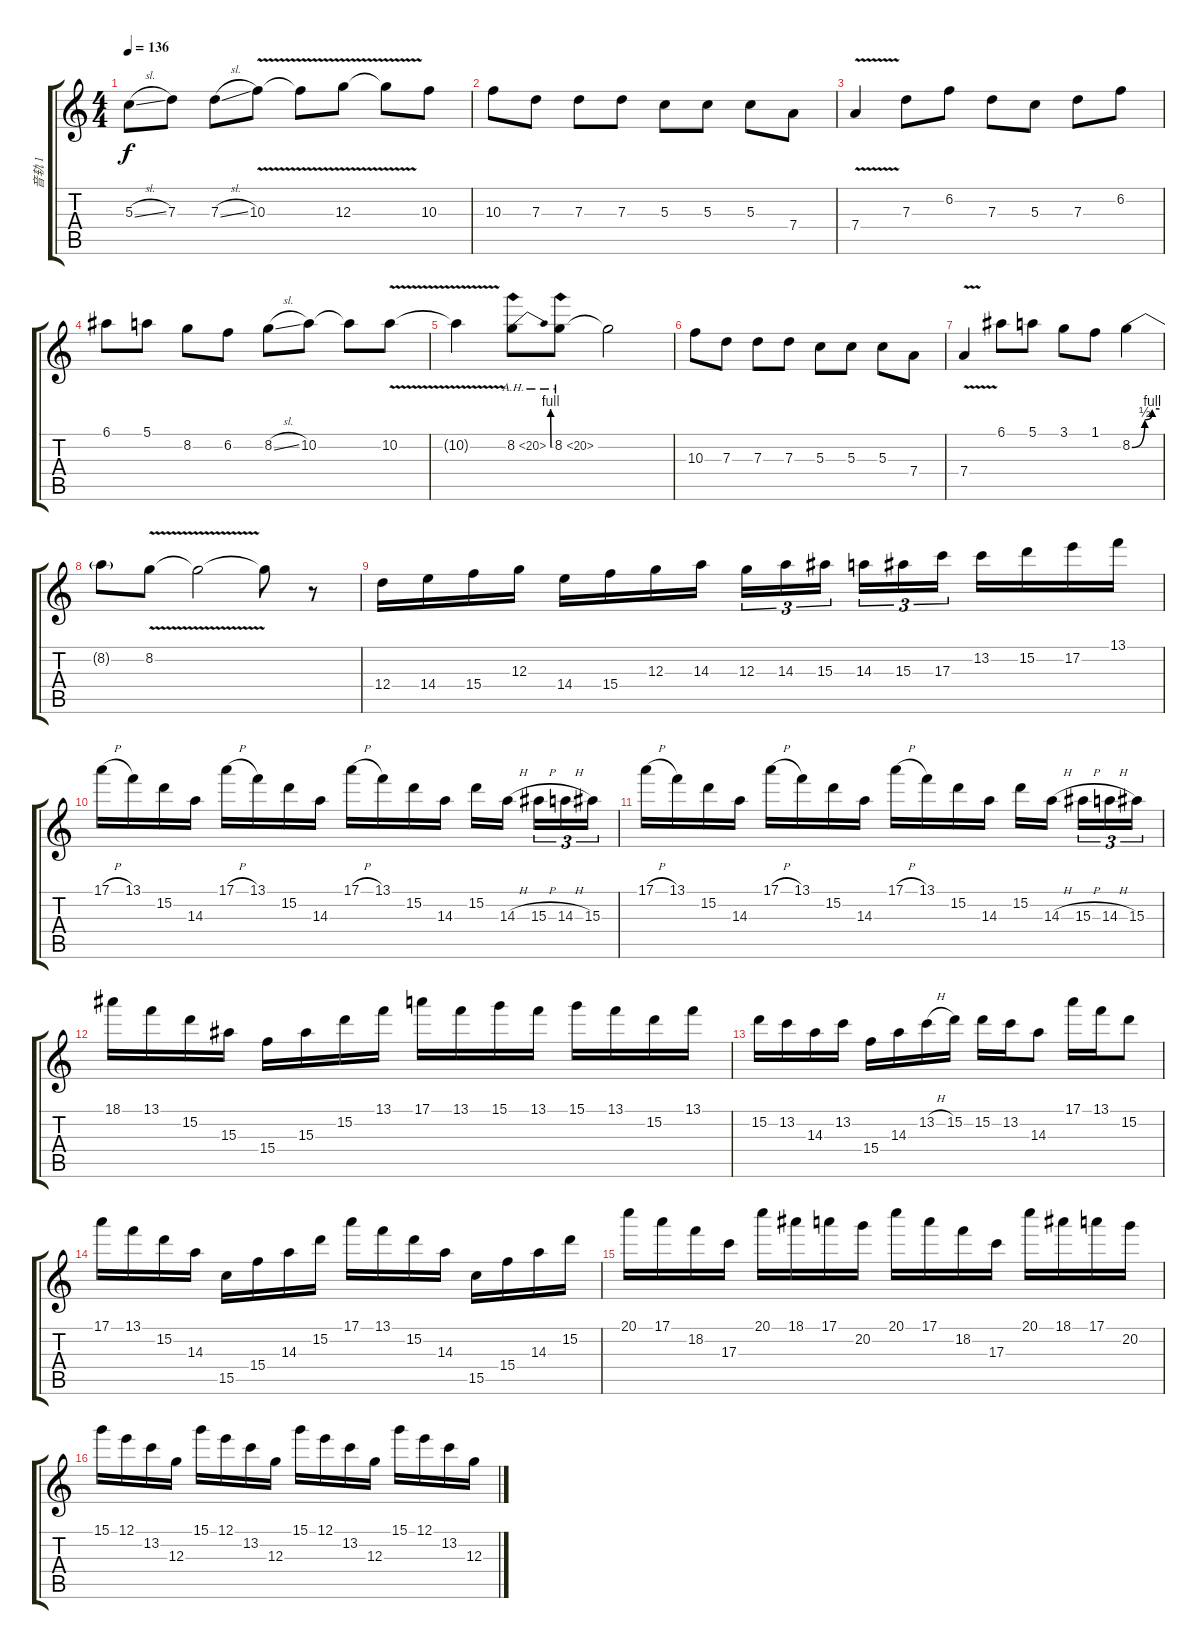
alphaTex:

\track ("音轨 1" "音轨 1") {instrument distortionguitar}
\staff {score tabs}
\tuning (E4 B3 G3 D3 A2 E2) {hide}
\ts (4 4)
\tempo 136
\clef g2
\ks c
5.3{sl}.8{dy f} 7.3.8 7.3{sl}.8 10.3{v}.8 10.3{t}.8 12.3{v}.8 12.3{t}.8 10.3.8 |
10.3.8 7.3.8 7.3.8 7.3.8 5.3.8 5.3.8 5.3.8 7.4.8 |
7.4{v}.4 7.3.8 6.2.8 7.3.8 5.3.8 7.3.8 6.2.8 |
6.1.8 5.1.8 8.2.8 6.2.8 8.2{sl}.8 10.2.8 10.2{t}.8 10.2{v}.8 |
10.2{t}.4 8.2{be (bend 0 0 60 4) ah 12}.8 8.2{ah 12}.8 8.2{t}.2 |
10.3.8 7.3.8 7.3.8 7.3.8 5.3.8 5.3.8 5.3.8 7.4.8 |
7.4{v}.4 6.1.8 5.1.8 3.1.8 1.1.8 8.2{be (custom 0 0 28 2 30 2 44 4 60 4)}.4 |
8.2{t}.8 8.2{v}.8 8.2{t}.2 8.2{t}.8 r.8 |
12.4.16 14.4.16 15.4.16 12.3.16 14.4.16 15.4.16 12.3.16 14.3.16 12.3.16{tu (3 2)} 14.3.16{tu (3 2)} 15.3.16{tu (3 2) beam splitsecondary} 14.3.16{tu (3 2)} 15.3.16{tu (3 2)} 17.3.16{tu (3 2)} 13.2.16 15.2.16 17.2.16 13.1.16 |
17.1{h}.16 13.1.16 15.2.16 14.3.16 17.1{h}.16 13.1.16 15.2.16 14.3.16 17.1{h}.16 13.1.16 15.2.16 14.3.16 15.2.16 14.3{h}.16{beam splitsecondary} 15.3{h}.16{tu (3 2)} 14.3{h}.16{tu (3 2)} 15.3.16{tu (3 2)} |
17.1{h}.16 13.1.16 15.2.16 14.3.16 17.1{h}.16 13.1.16 15.2.16 14.3.16 17.1{h}.16 13.1.16 15.2.16 14.3.16 15.2.16 14.3{h}.16{beam splitsecondary} 15.3{h}.16{tu (3 2)} 14.3{h}.16{tu (3 2)} 15.3.16{tu (3 2)} |
18.1.16 13.1.16 15.2.16 15.3.16 15.4.16 15.3.16 15.2.16 13.1.16 17.1.16 13.1.16 15.1.16 13.1.16 15.1.16 13.1.16 15.2.16 13.1.16 |
15.2.16 13.2.16 14.3.16 13.2.16 15.4.16 14.3.16 13.2{h}.16 15.2.16 15.2.16 13.2.16 14.3.8 17.1.16 13.1.16 15.2.8 |
17.1.16 13.1.16 15.2.16 14.3.16 15.5.16 15.4.16 14.3.16 15.2.16 17.1.16 13.1.16 15.2.16 14.3.16 15.5.16 15.4.16 14.3.16 15.2.16 |
20.1.16 17.1.16 18.2.16 17.3.16 20.1.16 18.1.16 17.1.16 20.2.16 20.1.16 17.1.16 18.2.16 17.3.16 20.1.16 18.1.16 17.1.16 20.2.16 |
15.1.16 12.1.16 13.2.16 12.3.16 15.1.16 12.1.16 13.2.16 12.3.16 15.1.16 12.1.16 13.2.16 12.3.16 15.1.16 12.1.16 13.2.16 12.3.16
